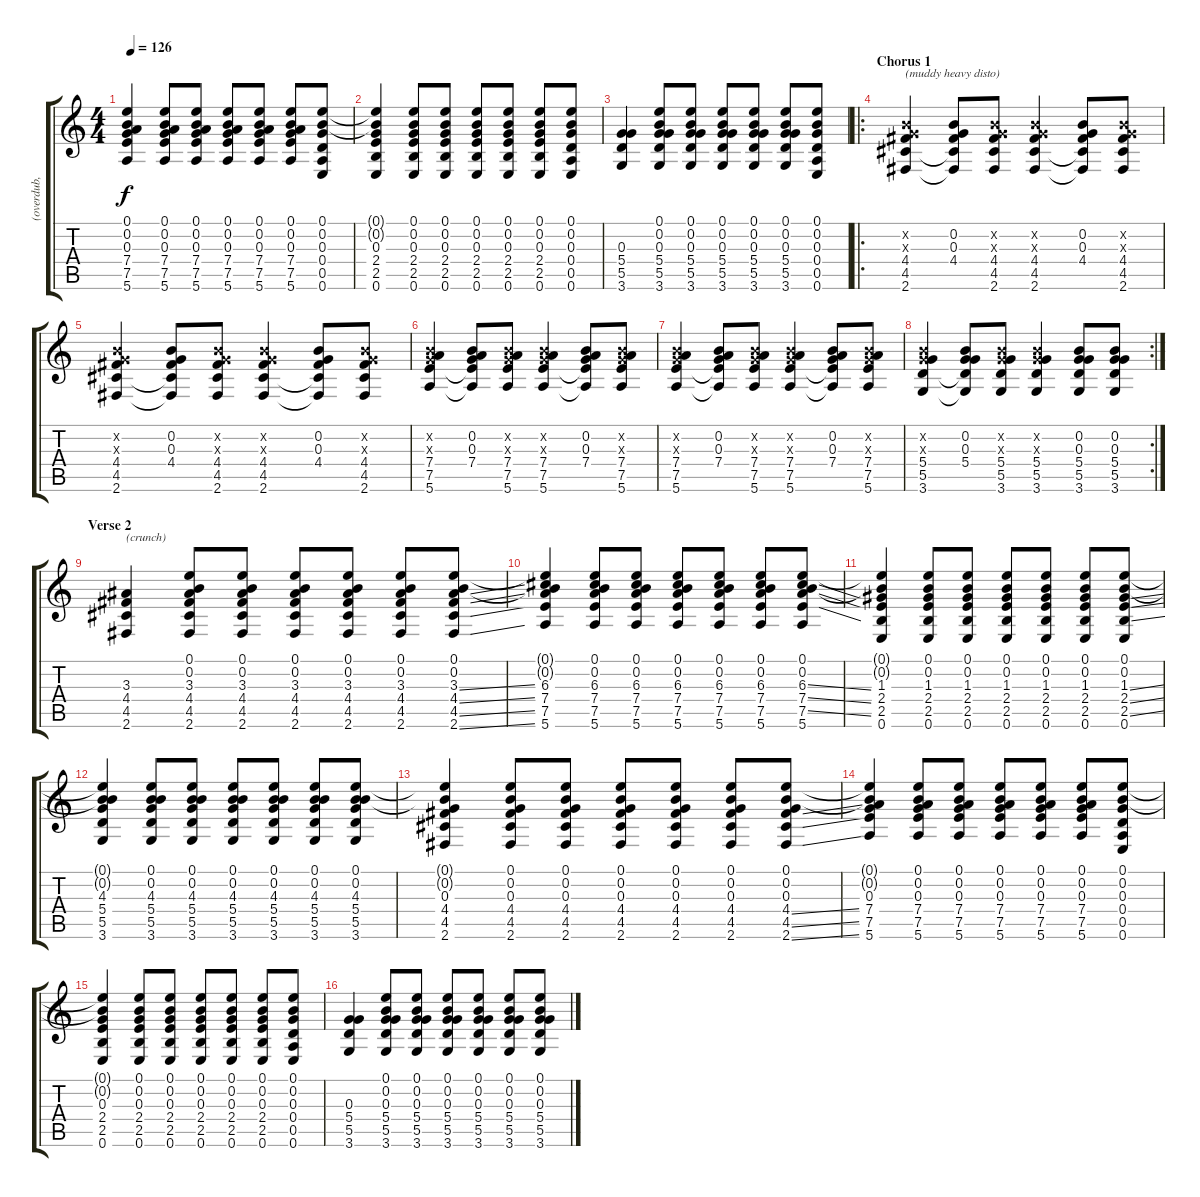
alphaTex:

\track ("(overdub, 2nd track)" "(overdub, ") {instrument electricguitarclean}
\staff {score tabs}
\tuning (E4 B3 G3 D3 A2 E2) {hide}
\ts (4 4)
\tempo 126
\clef g2
\ks c
(0.1{t} 0.2{t} 0.3 7.4 7.5 5.6).4{dy f} (0.1 0.2 0.3 7.4 7.5 5.6).8 (0.1 0.2 0.3 7.4 7.5 5.6).8 (0.1 0.2 0.3 7.4 7.5 5.6).8 (0.1 0.2 0.3 7.4 7.5 5.6).8 (0.1 0.2 0.3 7.4 7.5 5.6).8 (0.1 0.2 0.3 0.4 0.5 0.6).8 |
(0.1{t} 0.2{t} 0.3 2.4 2.5 0.6).4 (0.1 0.2 0.3 2.4 2.5 0.6).8 (0.1 0.2 0.3 2.4 2.5 0.6).8 (0.1 0.2 0.3 2.4 2.5 0.6).8 (0.1 0.2 0.3 2.4 2.5 0.6).8 (0.1 0.2 0.3 2.4 2.5 0.6).8 (0.1 0.2 0.3 0.4 0.5 0.6).8 |
(0.3 5.4 5.5 3.6).4 (0.1 0.2 0.3 5.4 5.5 3.6).8 (0.1 0.2 0.3 5.4 5.5 3.6).8 (0.1 0.2 0.3 5.4 5.5 3.6).8 (0.1 0.2 0.3 5.4 5.5 3.6).8 (0.1 0.2 0.3 5.4 5.5 3.6).8 (0.1 0.2 0.3 0.4 0.5 0.6).8 |
\ro
\section ("" "Chorus 1")
(0.2{x} 0.3{x} 4.4 4.5 2.6).4{txt "(muddy heavy disto)" instrument distortionguitar} (0.2 0.3 4.4 4.5{t} 2.6{t}).8 (0.2{x} 0.3{x} 4.4 4.5 2.6).8 (0.2{x} 0.3{x} 4.4 4.5 2.6).4 (0.2 0.3 4.4 4.5{t} 2.6{t}).8 (0.2{x} 0.3{x} 4.4 4.5 2.6).8 |
(0.2{x} 0.3{x} 4.4 4.5 2.6).4 (0.2 0.3 4.4 4.5{t} 2.6{t}).8 (0.2{x} 0.3{x} 4.4 4.5 2.6).8 (0.2{x} 0.3{x} 4.4 4.5 2.6).4 (0.2 0.3 4.4 4.5{t} 2.6{t}).8 (0.2{x} 0.3{x} 4.4 4.5 2.6).8 |
(0.2{x} 0.3{x} 7.4 7.5 5.6).4 (0.2 0.3 7.4 7.5{t} 5.6{t}).8 (0.2{x} 0.3{x} 7.4 7.5 5.6).8 (0.2{x} 0.3{x} 7.4 7.5 5.6).4 (0.2 0.3 7.4 7.5{t} 5.6{t}).8 (0.2{x} 0.3{x} 7.4 7.5 5.6).8 |
(0.2{x} 0.3{x} 7.4 7.5 5.6).4 (0.2 0.3 7.4 7.5{t} 5.6{t}).8 (0.2{x} 0.3{x} 7.4 7.5 5.6).8 (0.2{x} 0.3{x} 7.4 7.5 5.6).4 (0.2 0.3 7.4 7.5{t} 5.6{t}).8 (0.2{x} 0.3{x} 7.4 7.5 5.6).8 |
\rc 2
(0.2{x} 0.3{x} 5.4 5.5 3.6).4 (0.2 0.3 5.4 5.5{t} 3.6{t}).8 (0.2{x} 0.3{x} 5.4 5.5 3.6).8 (0.2{x} 0.3{x} 5.4 5.5 3.6).4 (0.2 0.3 5.4 5.5 3.6).8 (0.2 0.3 5.4 5.5 3.6).8 |
\section ("" "Verse 2")
(3.3 4.4 4.5 2.6).4{txt "(crunch)" instrument electricguitarjazz} (0.1 0.2 3.3 4.4 4.5 2.6).8 (0.1 0.2 3.3 4.4 4.5 2.6).8 (0.1 0.2 3.3 4.4 4.5 2.6).8 (0.1 0.2 3.3 4.4 4.5 2.6).8 (0.1 0.2 3.3 4.4 4.5 2.6).8 (0.1 0.2 3.3{ss} 4.4{ss} 4.5{ss} 2.6{ss}).8 |
(0.1{t} 0.2{t} 6.3 7.4 7.5 5.6).4 (0.1 0.2 6.3 7.4 7.5 5.6).8 (0.1 0.2 6.3 7.4 7.5 5.6).8 (0.1 0.2 6.3 7.4 7.5 5.6).8 (0.1 0.2 6.3 7.4 7.5 5.6).8 (0.1 0.2 6.3 7.4 7.5 5.6).8 (0.1 0.2 6.3{ss} 7.4{ss} 7.5{ss} 5.6).8 |
(0.1{t} 0.2{t} 1.3 2.4 2.5 0.6).4 (0.1 0.2 1.3 2.4 2.5 0.6).8 (0.1 0.2 1.3 2.4 2.5 0.6).8 (0.1 0.2 1.3 2.4 2.5 0.6).8 (0.1 0.2 1.3 2.4 2.5 0.6).8 (0.1 0.2 1.3 2.4 2.5 0.6).8 (0.1 0.2 1.3{ss} 2.4{ss} 2.5{ss} 0.6).8 |
(0.1{t} 0.2{t} 4.3 5.4 5.5 3.6).4 (0.1 0.2 4.3 5.4 5.5 3.6).8 (0.1 0.2 4.3 5.4 5.5 3.6).8 (0.1 0.2 4.3 5.4 5.5 3.6).8 (0.1 0.2 4.3 5.4 5.5 3.6).8 (0.1 0.2 4.3 5.4 5.5 3.6).8 (0.1 0.2 4.3 5.4 5.5 3.6).8 |
(0.1{t} 0.2{t} 0.3 4.4 4.5 2.6).4 (0.1 0.2 0.3 4.4 4.5 2.6).8 (0.1 0.2 0.3 4.4 4.5 2.6).8 (0.1 0.2 0.3 4.4 4.5 2.6).8 (0.1 0.2 0.3 4.4 4.5 2.6).8 (0.1 0.2 0.3 4.4 4.5 2.6).8 (0.1 0.2 0.3 4.4{ss} 4.5{ss} 2.6{ss}).8 |
(0.1{t} 0.2{t} 0.3 7.4 7.5 5.6).4 (0.1 0.2 0.3 7.4 7.5 5.6).8 (0.1 0.2 0.3 7.4 7.5 5.6).8 (0.1 0.2 0.3 7.4 7.5 5.6).8 (0.1 0.2 0.3 7.4 7.5 5.6).8 (0.1 0.2 0.3 7.4 7.5 5.6).8 (0.1 0.2 0.3 0.4 0.5 0.6).8 |
(0.1{t} 0.2{t} 0.3 2.4 2.5 0.6).4 (0.1 0.2 0.3 2.4 2.5 0.6).8 (0.1 0.2 0.3 2.4 2.5 0.6).8 (0.1 0.2 0.3 2.4 2.5 0.6).8 (0.1 0.2 0.3 2.4 2.5 0.6).8 (0.1 0.2 0.3 2.4 2.5 0.6).8 (0.1 0.2 0.3 0.4 0.5 0.6).8 |
(0.3 5.4 5.5 3.6).4 (0.1 0.2 0.3 5.4 5.5 3.6).8 (0.1 0.2 0.3 5.4 5.5 3.6).8 (0.1 0.2 0.3 5.4 5.5 3.6).8 (0.1 0.2 0.3 5.4 5.5 3.6).8 (0.1 0.2 0.3 5.4 5.5 3.6).8 (0.1 0.2 0.3 5.4 5.5 3.6).8
